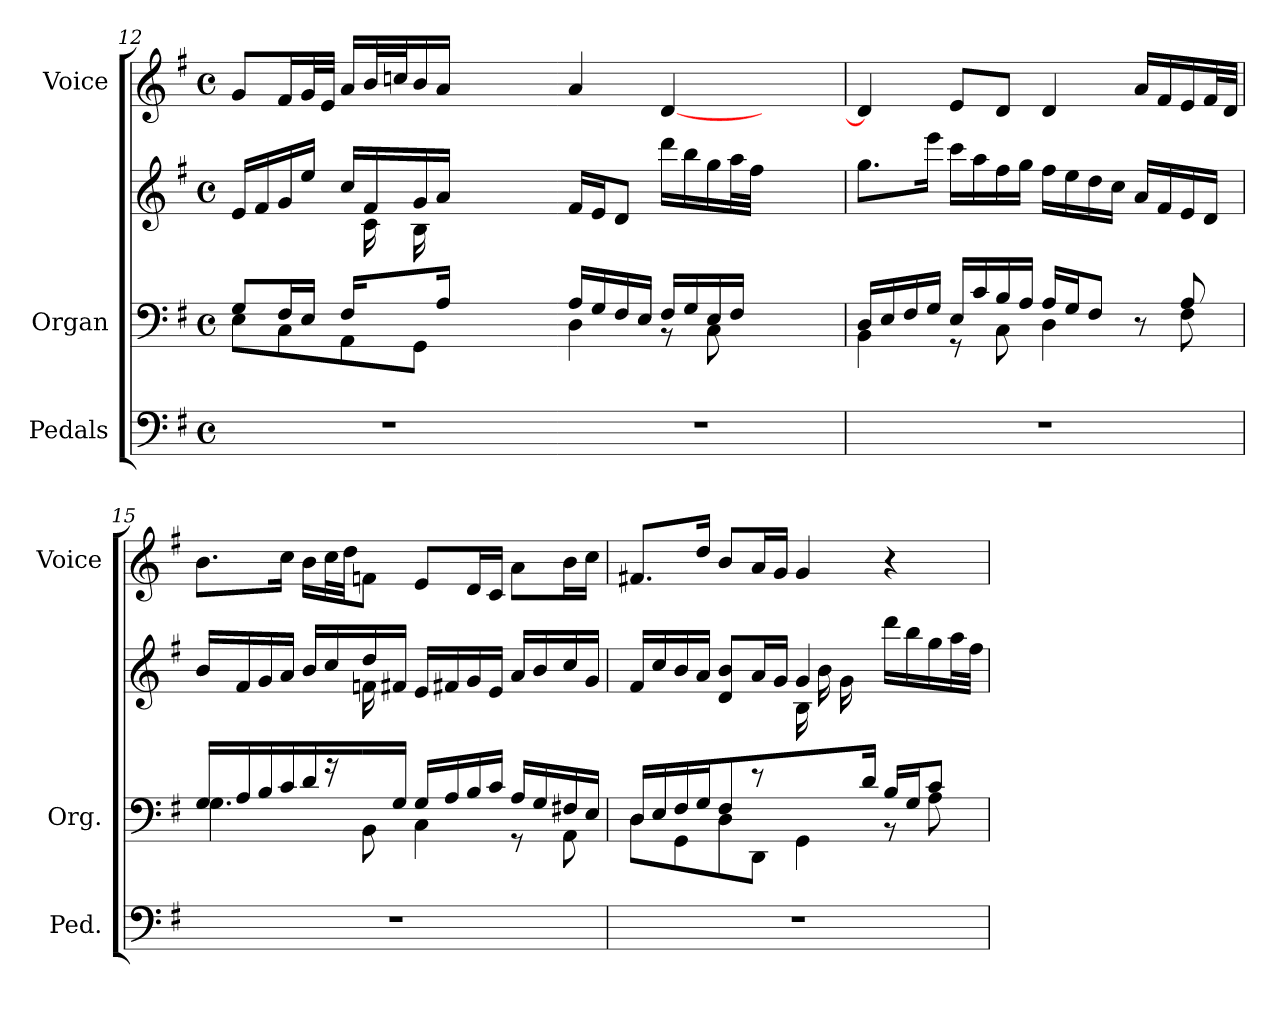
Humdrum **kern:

**kern	**kern	**kern	**kern
*part3	*part2	*part2	*part1
*staff4	*staff3	*staff2	*staff1
*I"Pedals	*I"Organ	*	*I"Voice
*I'Ped.	*I'Org.	*	*I'Voice
*clefF4	*clefF4	*clefG2	*clefG2
*k[f#]	*k[f#]	*k[f#]	*k[f#]
*G:	*G:	*G:	*G:
*M4/4	*M4/4	*M4/4	*M4/4
*met(c)	*met(c)	*met(c)	*met(c)
=12	=12	=12	=12
!LO:N:vis=1	!	!	!
*	*^	*^	*
1r	8Gi/L	8Ei\L	16ei/LL	16ryy	8gi/L
*	*	*	*v	*v	*
.	.	.	16f#i/	.
.	16F#i/L	8Ci\	16gi/	16f#i/L
.	16Ei/JJ	.	16eei/JJ	32gi/L
.	.	.	.	32ei/JJJ
.	16F#i/LL	8AAi\	16cci/LL	16ai/LL
*	*	*	*^	*
.	8ryy	.	16f#i/	16ci\	32bi/L
.	.	.	.	.	32ccni/J
.	.	8GGi\J	16gi/	16Bi\	16bi/
.	16Ai/JJ	.	16ai/JJ	2ryy	16ai/JJ
.	2ryy	2ryy	2ryy	.	2ryy
.	.	.	.	16ryy	.
!!LO:LB:g=z
=13-	=13-	=13-	=13-	=13-	=13-
!LO:N:vis=1	!	!	!	!	!
*	*	*	*v	*v	*
1r	16Ai/LL	4Di\	16f#i/LL	4ai/
.	16Gi/	.	16ei/J	.
.	16F#i/	.	8di/J	.
.	16Ei/JJ	.	.	.
.	16F#i/LL	8r	16dddi\LL	[<4di/
.	16Gi/	.	16bbi\	.
.	16Ei/	8Ci\	16ggi\	.
.	16F#i/JJ	.	32aai\L	.
.	.	.	32ff#i\JJJ	.
.	2ryy	2ryy	2ryy	2ryy
=14	=14	=14	=14	=14
1r	16Di/LL	4BBi\	8.ggi\L	4di/]
.	16Ei/	.	.	.
.	16F#i/	.	.	.
.	16Gi/JJ	.	16eeei\Jk	.
.	16Ei/LL	8r	16ccci\LL	8ei/L
.	16ci/	.	16aai\	.
.	16Bi/	8Ci\	16ff#i\	8di/J
.	16Ai/JJ	.	16ggi\JJ	.
.	16Ai/LL	4Di\	16ff#i\LL	4di/
.	16Gi/J	.	16eei\	.
.	8F#i/J	.	16ddi\	.
.	.	.	16cci\JJ	.
.	8r	8ryy	16ai/LL	16ai/LL
.	.	.	16f#i/	16f#i/
.	8Ai/	8F#i\	16ei/	16ei/
.	.	.	16di/JJ	32f#i/L
.	.	.	.	32di/JJJ
=15	=15	=15	=15	=15
*	*	*	*^	*
1r	16Gi/LL	4.Gi\	16bi/LL	4.ryy	8.bi\L
.	16Ai/	.	16f#i/	.	.
.	16Bi/	.	16gi/	.	.
.	16ci/JJ	.	16ai/JJ	.	16cci\Jk
.	16di/	.	16bi/LL	.	16bi\LL
.	16r	.	16cci/	.	32cci\L
.	.	.	.	.	32ddi\JJ
.	16ryy	8BBi\	16ddi/	16fni\LL	8fni\J
.	16Gi/JJ	.	16f#i/JJ	2ryy	.
.	16Gi/LL	4Ci\	16ei/LL	.	8ei/L
.	16Ai/	.	16f#Xi/	.	.
.	16Bi/	.	16gi/	.	16di/L
.	16ci/JJ	.	16ei/JJ	.	16ci/JJ
.	16Ai/LL	8r	16ai/LL	.	8ai\L
.	16Gi/	.	16bi/	.	.
.	16F#Xi/	8AAi\	16cci/	.	16bi\L
.	16Ei/JJ	.	16gi/JJ	16ryy	16cci\JJ
!!LO:PB:g=z
=16	=16	=16	=16	=16	=16
1r	16Di/LL	8Di\L	16f#i/LL	2ryy	8.f#Xi/L
.	16Ei/	.	16cci/	.	.
.	16F#i/	8GGi\	16bi/	.	.
.	16Gi/JJ	.	16ai/JJ	.	16ddi/Jk
.	8F#i/	8Di\	8di/ 8biL	.	8bi/L
.	8r	8DDi\J	16ai/L	.	16ai/L
.	.	.	16gi/JJ	.	16gi/JJ
.	8.ryy	4GGi\	4gi/	16Bi\LL	4gi/
.	.	.	.	16bi\	.
.	.	.	.	16gi\	.
.	16di/JJ	.	.	4ryy	.
.	16Bi/LL	8r	16dddi\LL	.	4r
.	16Gi/J	.	16bbi\	.	.
.	8ci/J	8Ai\	16ggi\	.	.
.	.	.	32aai\L	16ryy	.
.	.	.	32ff#i\JJJ	.	.
*	*v	*v	*	*	*
*	*	*v	*v	*
=	=	=	=
*-	*-	*-	*-
